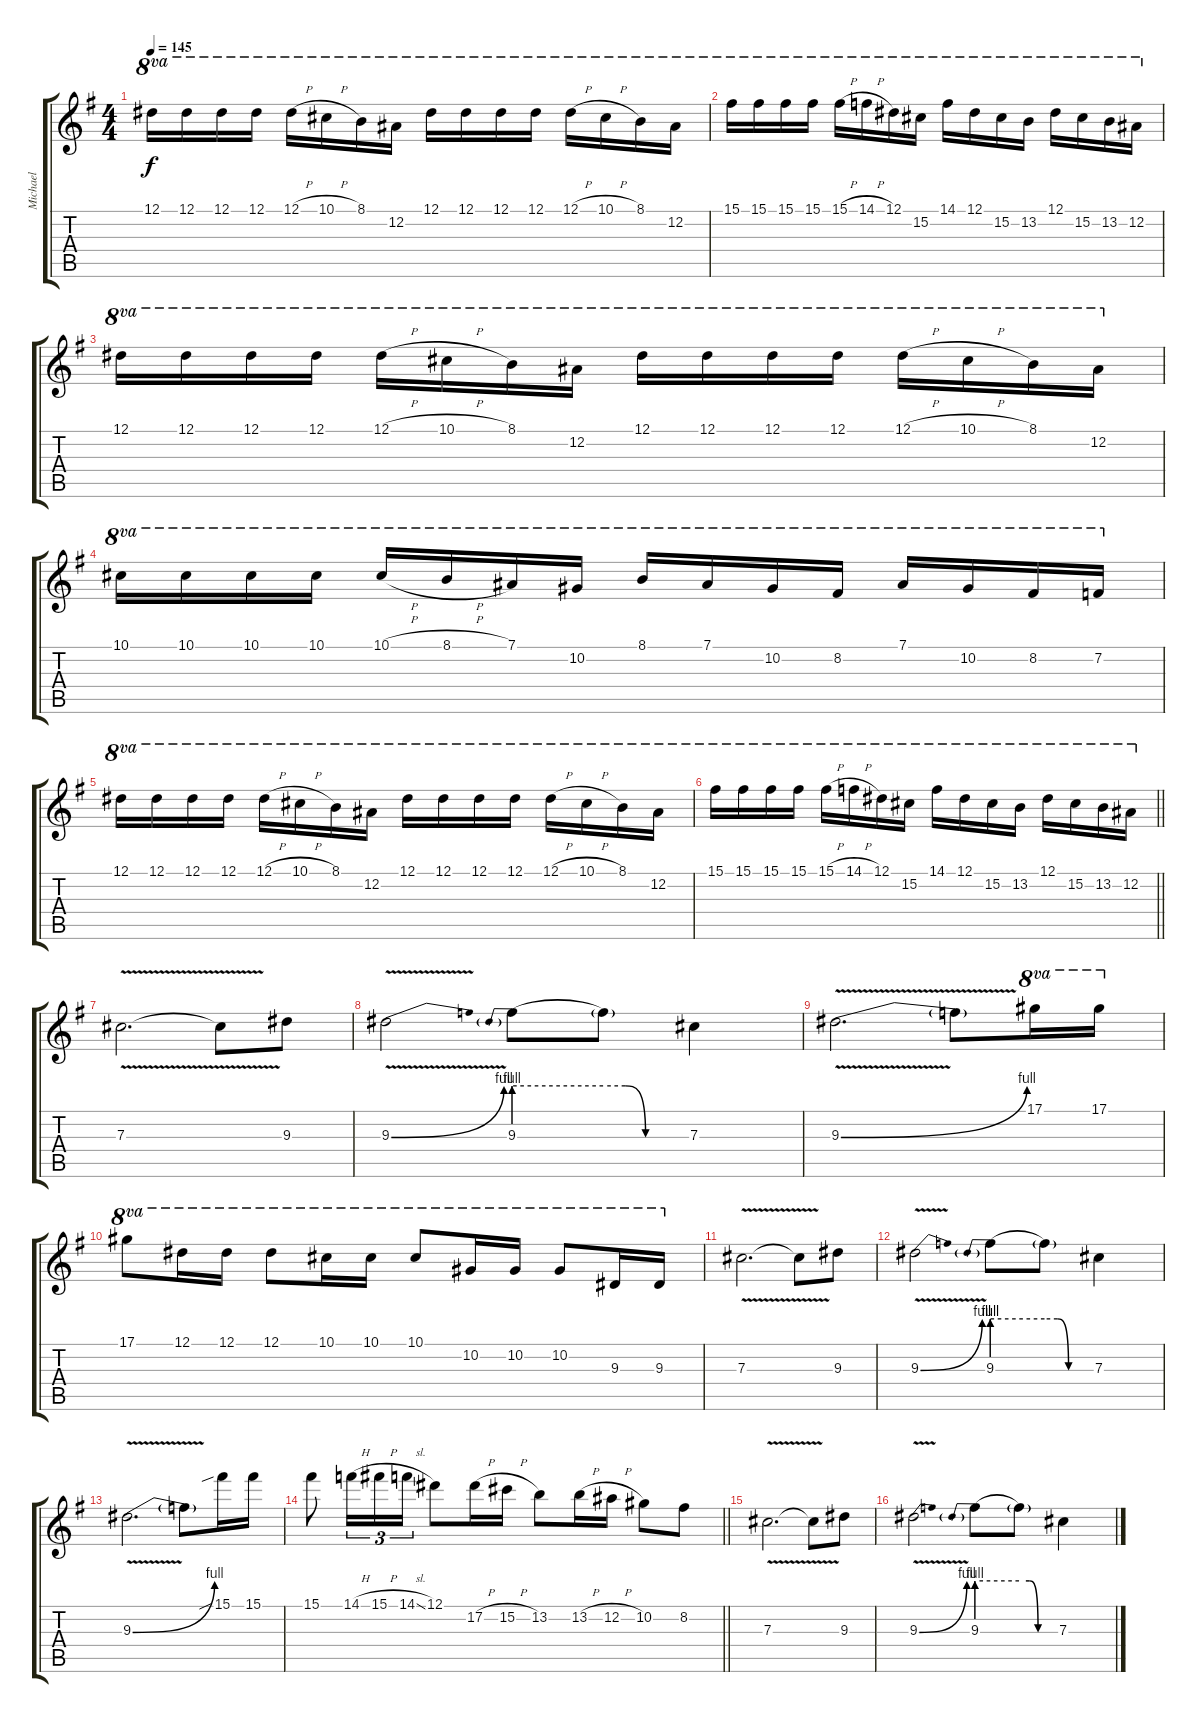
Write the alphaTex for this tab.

\track ("Michael" "Michael") {instrument distortionguitar}
\staff {score tabs}
\tuning (Eb4 Bb3 Gb3 Db3 Ab2 Eb2) {hide}
\ts (4 4)
\tempo 145
\clef g2
\ks eminor
12.1.16{ot 8va dy f} 12.1.16{ot 8va} 12.1.16{ot 8va} 12.1.16{ot 8va} 12.1{h}.16{ot 8va} 10.1{h}.16{ot 8va} 8.1.16{ot 8va} 12.2.16{ot 8va} 12.1.16{ot 8va} 12.1.16{ot 8va} 12.1.16{ot 8va} 12.1.16{ot 8va} 12.1{h}.16{ot 8va} 10.1{h}.16{ot 8va} 8.1.16{ot 8va} 12.2.16{ot 8va} |
15.1.16{ot 8va} 15.1.16{ot 8va} 15.1.16{ot 8va} 15.1.16{ot 8va} 15.1{h}.16{ot 8va} 14.1{h}.16{ot 8va} 12.1.16{ot 8va} 15.2.16{ot 8va} 14.1.16{ot 8va} 12.1.16{ot 8va} 15.2.16{ot 8va} 13.2.16{ot 8va} 12.1.16{ot 8va} 15.2.16{ot 8va} 13.2.16{ot 8va} 12.2.16{ot 8va} |
12.1.16{ot 8va} 12.1.16{ot 8va} 12.1.16{ot 8va} 12.1.16{ot 8va} 12.1{h}.16{ot 8va} 10.1{h}.16{ot 8va} 8.1.16{ot 8va} 12.2.16{ot 8va} 12.1.16{ot 8va} 12.1.16{ot 8va} 12.1.16{ot 8va} 12.1.16{ot 8va} 12.1{h}.16{ot 8va} 10.1{h}.16{ot 8va} 8.1.16{ot 8va} 12.2.16{ot 8va} |
10.1.16{ot 8va} 10.1.16{ot 8va} 10.1.16{ot 8va} 10.1.16{ot 8va} 10.1{h}.16{ot 8va} 8.1{h}.16{ot 8va} 7.1.16{ot 8va} 10.2.16{ot 8va} 8.1.16{ot 8va} 7.1.16{ot 8va} 10.2.16{ot 8va} 8.2.16{ot 8va} 7.1.16{ot 8va} 10.2.16{ot 8va} 8.2.16{ot 8va} 7.2.16{ot 8va} |
12.1.16{ot 8va} 12.1.16{ot 8va} 12.1.16{ot 8va} 12.1.16{ot 8va} 12.1{h}.16{ot 8va} 10.1{h}.16{ot 8va} 8.1.16{ot 8va} 12.2.16{ot 8va} 12.1.16{ot 8va} 12.1.16{ot 8va} 12.1.16{ot 8va} 12.1.16{ot 8va} 12.1{h}.16{ot 8va} 10.1{h}.16{ot 8va} 8.1.16{ot 8va} 12.2.16{ot 8va} |
\barLineRight lightlight
15.1.16{ot 8va} 15.1.16{ot 8va} 15.1.16{ot 8va} 15.1.16{ot 8va} 15.1{h}.16{ot 8va} 14.1{h}.16{ot 8va} 12.1.16{ot 8va} 15.2.16{ot 8va} 14.1.16{ot 8va} 12.1.16{ot 8va} 15.2.16{ot 8va} 13.2.16{ot 8va} 12.1.16{ot 8va} 15.2.16{ot 8va} 13.2.16{ot 8va} 12.2.16{ot 8va} |
7.3{v}.2{d} 7.3{t}.8 9.3.8 |
9.3{be (bend 0 0 60 4) v}.2 9.3{be (prebend 0 4 60 4)}.8 9.3{be (custom 0 4 15 4 30 0 60 0) t}.8 7.3.4 |
9.3{be (bend 0 0 60 4) v}.2{d} 9.3{t}.8 17.1.16{ot 8va} 17.1.16{ot 8va} |
17.1.8{ot 8va} 12.1.16{ot 8va} 12.1.16{ot 8va} 12.1.8{ot 8va} 10.1.16{ot 8va} 10.1.16{ot 8va} 10.1.8{ot 8va} 10.2.16{ot 8va} 10.2.16{ot 8va} 10.2.8{ot 8va} 9.3.16{ot 8va} 9.3.16{ot 8va} |
7.3{v}.2{d} 7.3{t}.8 9.3.8 |
9.3{be (bend 0 0 60 4) v}.2 9.3{be (prebend 0 4 60 4)}.8 9.3{be (custom 0 4 15 4 30 0 60 0) t}.8 7.3.4 |
9.3{be (bend 0 0 60 4) v}.2{d} 9.3{t}.8 15.1{sib}.16 15.1.16 |
\barLineRight lightlight
15.1.8 14.1{h}.16{tu (3 2)} 15.1{h}.16{tu (3 2)} 14.1{sl}.16{tu (3 2)} 12.1.8 17.2{h}.16 15.2{h}.16 13.2.8 13.2{h}.16 12.2{h}.16 10.2.8 8.2.8 |
7.3{v}.2{d} 7.3{t}.8 9.3.8 |
9.3{be (bend 0 0 60 4) v}.2 9.3{be (prebend 0 4 60 4)}.8 9.3{be (custom 0 4 15 4 30 0 60 0) t}.8 7.3.4
